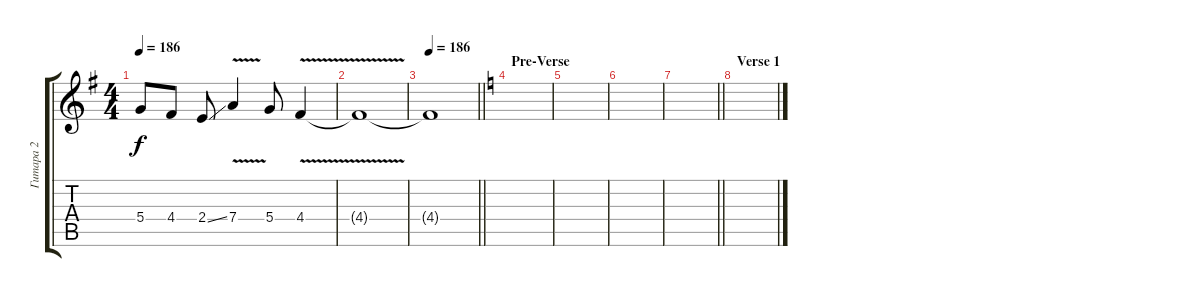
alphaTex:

\track ("Гитара 2" "Гитара 2") {instrument distortionguitar}
\staff {score tabs}
\tuning (E4 B3 G3 D3 A2 E2) {hide}
\ts (4 4)
\tempo 186
\clef g2
\ks eminor
5.4{t}.8{dy f} 4.4.8 2.4{ss}.8 7.4{v}.4 5.4.8 4.4{v}.4 |
4.4{t}.1 |
\tempo 186
\barLineRight lightlight
4.4{t}.1 |
\section ("" "Pre-Verse")
\ks aminor
|
|
|
\barLineRight lightlight
|
\section ("" "Verse 1")
